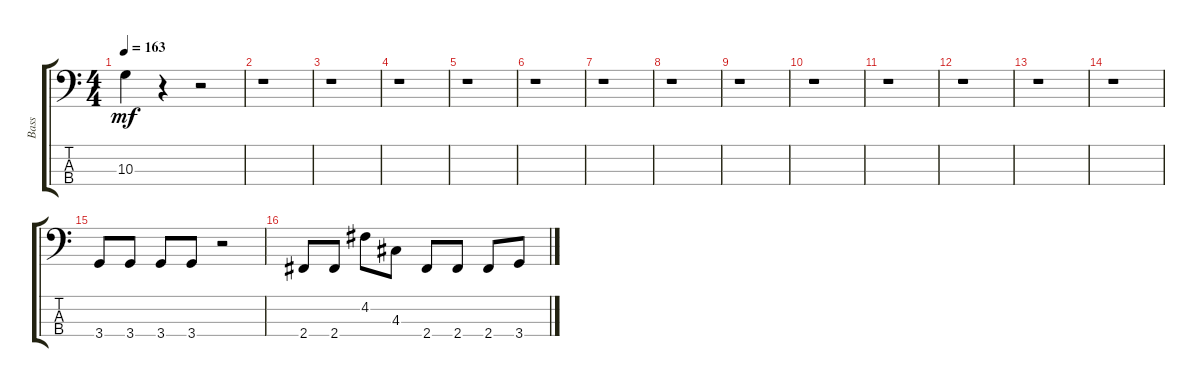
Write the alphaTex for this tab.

\track ("Bass" "Bass") {instrument electricbassfinger}
\staff {score tabs}
\tuning (G2 D2 A1 E1) {hide}
\ts (4 4)
\tempo 163
\clef f4
\ks c
10.3.4{dy mf} r.4 r.2 |
r.1 |
r.1 |
r.1 |
r.1 |
r.1 |
r.1 |
r.1 |
r.1 |
r.1 |
r.1 |
r.1 |
r.1 |
r.1 |
3.4.8 3.4.8 3.4.8 3.4.8 r.2 |
2.4.8 2.4.8 4.2.8 4.3.8 2.4.8 2.4.8 2.4.8 3.4.8
